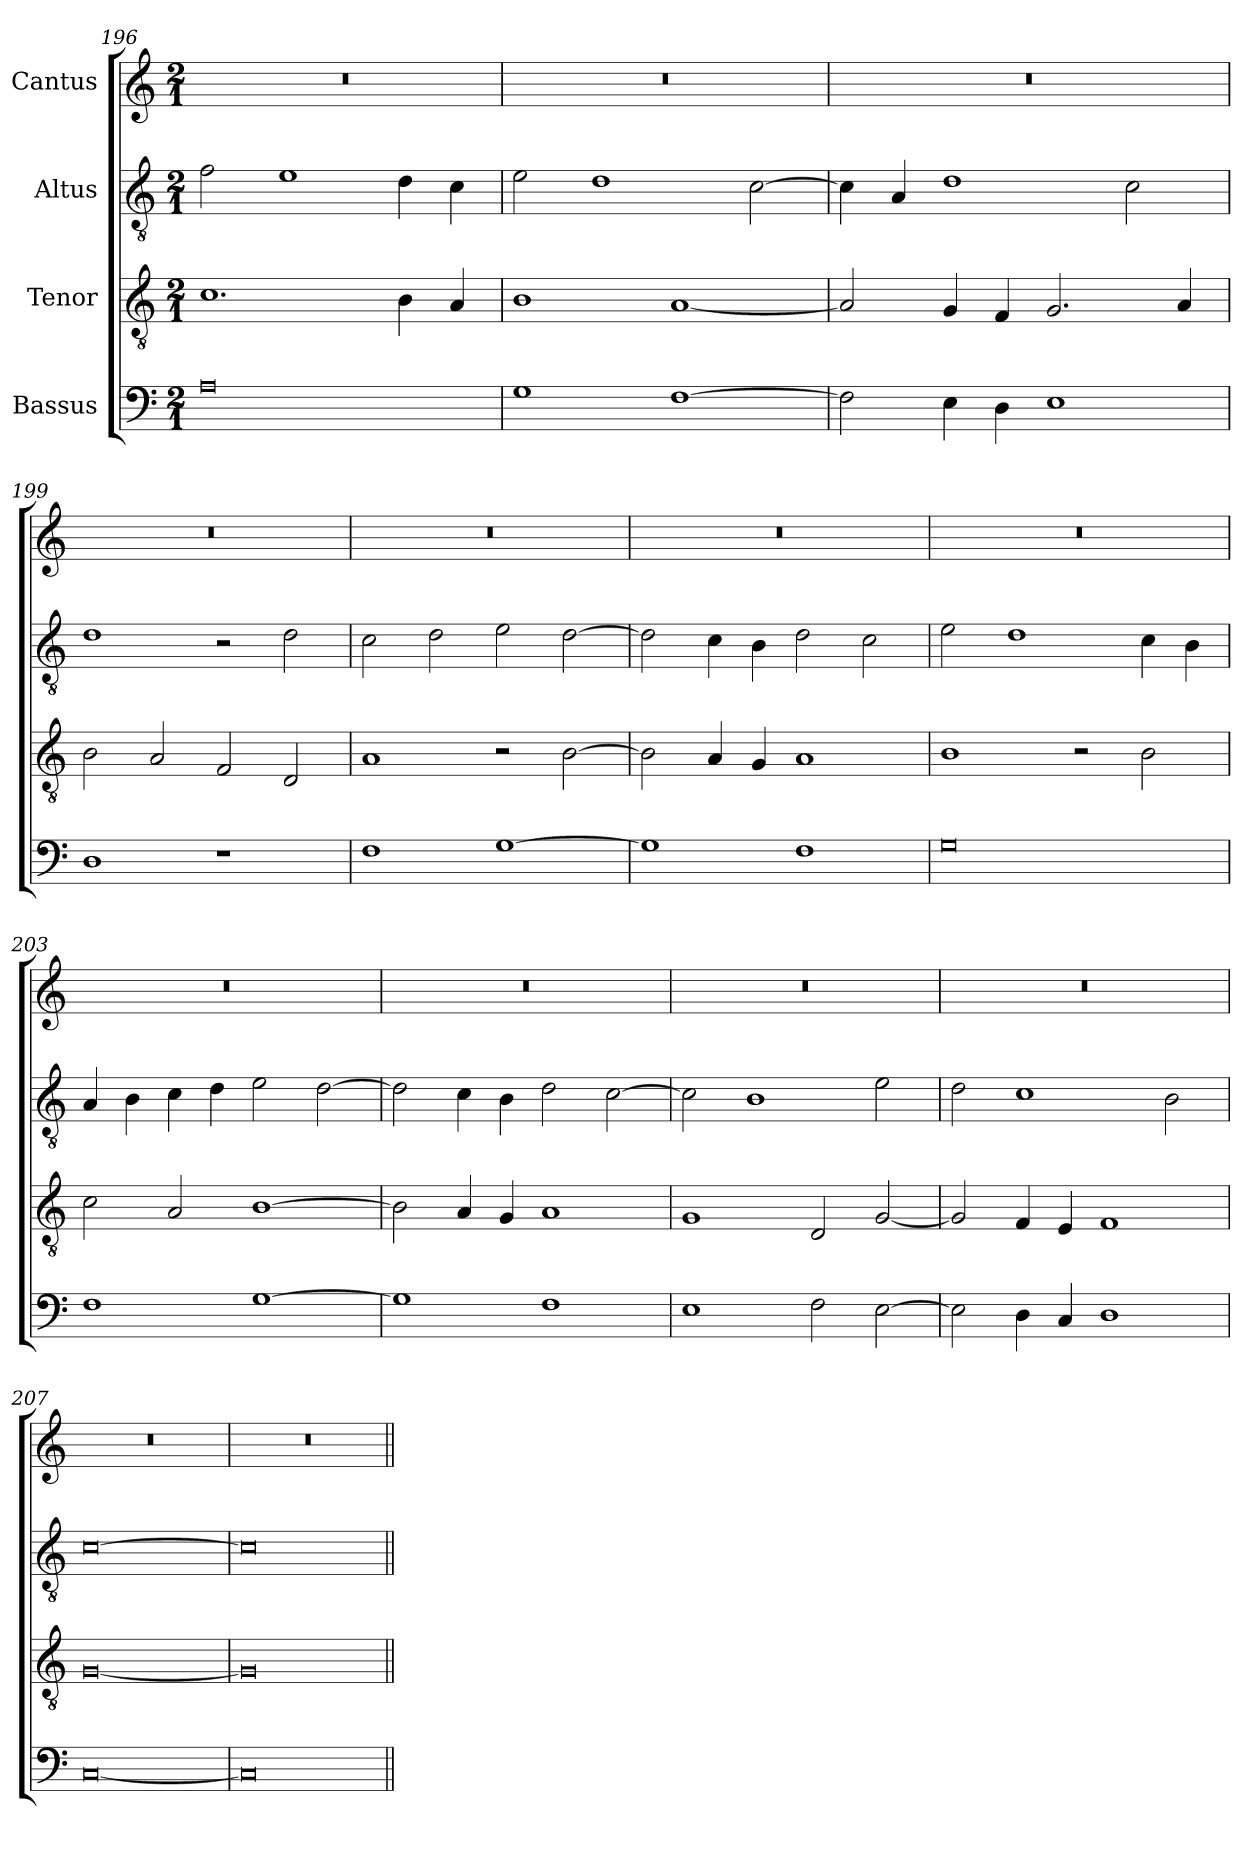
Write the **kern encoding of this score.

**kern	**kern	**kern	**kern
*part4	*part3	*part2	*part1
*staff4	*staff3	*staff2	*staff1
*I"Bassus	*I"Tenor	*I"Altus	*I"Cantus
*clefF4	*clefGv2	*clefGv2	*clefG2
*	*ITrd7c12	*ITrd7c12	*
*k[]	*k[]	*k[]	*k[]
*C:	*C:	*C:	*C:
*M2/1	*M2/1	*M2/1	*M2/1
=196	=196	=196	=196
!	!	!	!LO:N:vis=1
0Ai	1.Ci	2Fi\	0r
.	.	1Ei	.
.	4BBi\	4Di\	.
.	4AAi/	4Ci\	.
=197	=197	=197	=197
!	!	!	!LO:N:vis=1
1Gi	1BBi	2Ei\	0r
.	.	1Di	.
[>1Fi	[<1AAi	.	.
.	.	[>2Ci\	.
=198	=198	=198	=198
!	!	!	!LO:N:vis=1
2Fi\]	2AAi/]	4Ci\]	0r
.	.	4AAi/	.
4Ei\	4GGi/	1Di	.
4Di\	4FFi/	.	.
1Ei	2.GGi/	.	.
.	.	2Ci\	.
.	4AAi/	.	.
=199	=199	=199	=199
!	!	!	!LO:N:vis=1
1Di	2BBi\	1Di	0r
.	2AAi/	.	.
1r	2FFi/	2r	.
.	2DDi/	2Di\	.
!!LO:LB:g=z
=200	=200	=200	=200
!	!	!	!LO:N:vis=1
1Fi	1AAi	2Ci\	0r
.	.	2Di\	.
[>1Gi	2r	2Ei\	.
.	[>2BBi\	[>2Di\	.
=201	=201	=201	=201
!	!	!	!LO:N:vis=1
1Gi]	2BBi\]	2Di\]	0r
.	4AAi/	4Ci\	.
.	4GGi/	4BBi\	.
1Fi	1AAi	2Di\	.
.	.	2Ci\	.
=202	=202	=202	=202
!	!	!	!LO:N:vis=1
0Gi	1BBi	2Ei\	0r
.	.	1Di	.
.	2r	.	.
.	2BBi\	4Ci\	.
.	.	4BBi\	.
=203	=203	=203	=203
!	!	!	!LO:N:vis=1
1Fi	2Ci\	4AAi/	0r
.	.	4BBi\	.
.	2AAi/	4Ci\	.
.	.	4Di\	.
[>1Gi	[>1BBi	2Ei\	.
.	.	[>2Di\	.
=204	=204	=204	=204
!	!	!	!LO:N:vis=1
1Gi]	2BBi\]	2Di\]	0r
.	4AAi/	4Ci\	.
.	4GGi/	4BBi\	.
1Fi	1AAi	2Di\	.
.	.	[>2Ci\	.
!!LO:LB:g=z
=205	=205	=205	=205
!	!	!	!LO:N:vis=1
1Ei	1GGi	2Ci\]	0r
.	.	1BBi	.
2Fi\	2DDi/	.	.
[>2Ei\	[<2GGi/	2Ei\	.
=206	=206	=206	=206
!	!	!	!LO:N:vis=1
2Ei\]	2GGi/]	2Di\	0r
4Di\	4FFi/	1Ci	.
4Ci/	4EEi/	.	.
1Di	1FFi	.	.
.	.	2BBi\	.
=207	=207	=207	=207
!	!	!	!LO:N:vis=1
[<0Ci	[<0GGi	[>0Ci	0r
=208	=208	=208	=208
!	!	!	!LO:N:vis=1
0Ci]	0GGi]	0Ci]	0r
=||	=||	=||	=||
*-	*-	*-	*-
